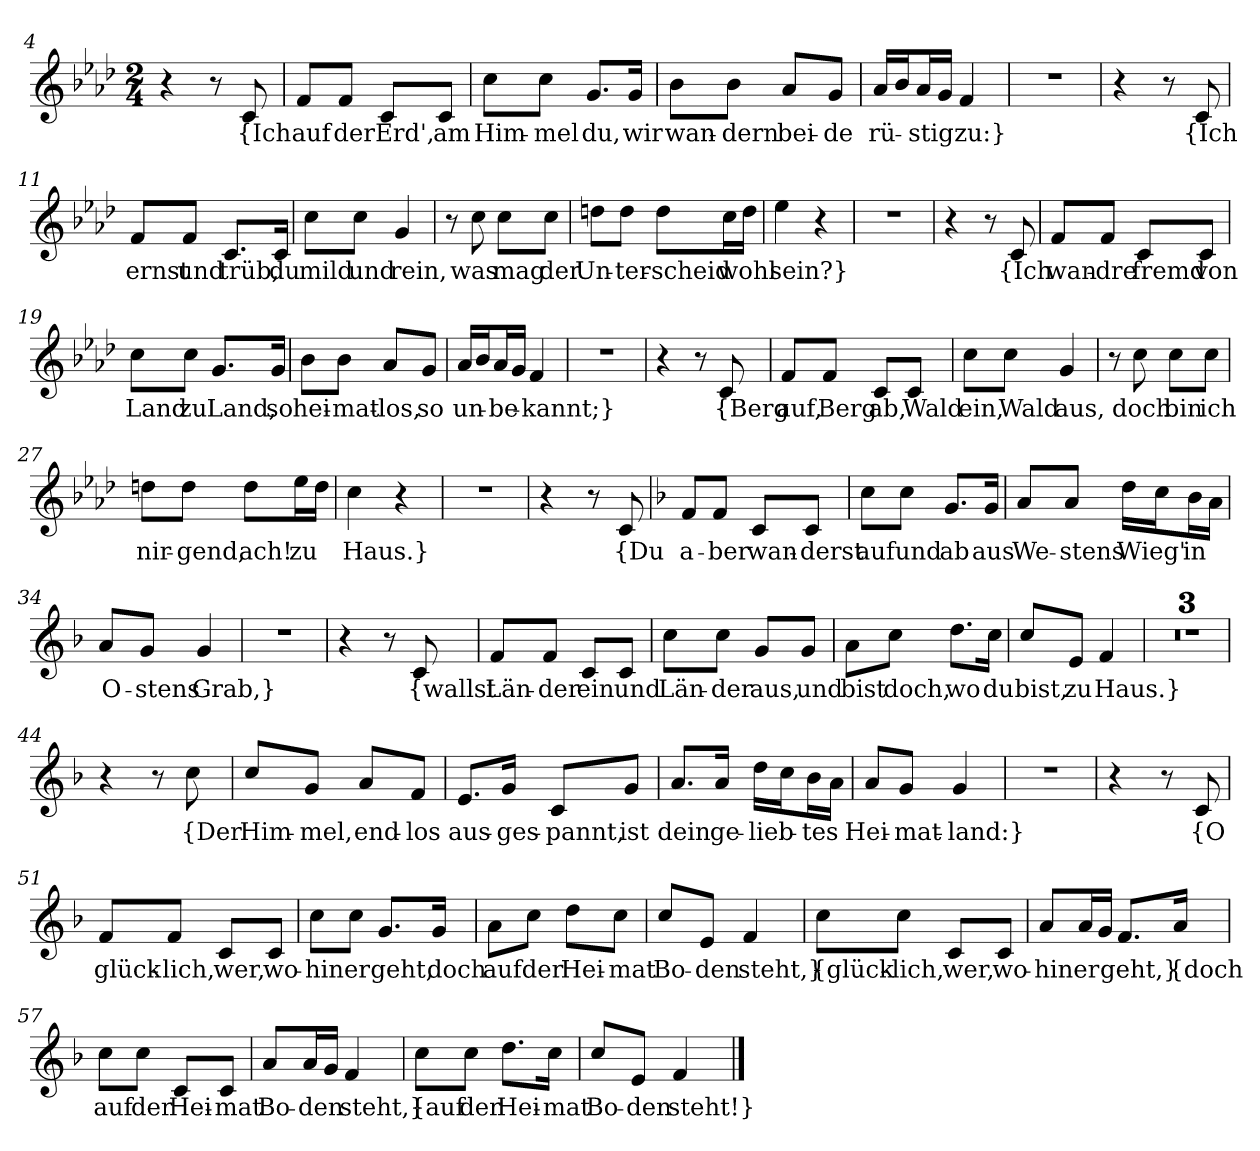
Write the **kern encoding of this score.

**kern	**text
*part1	*part1
*staff1	*staff1
*clefG2	*
*k[b-e-a-d-]	*
*M2/4	*
=4	=4
4r	.
8r	.
8c	{Ich
=5	=5
8f/L	auf
8f/J	der
8c/L	Erd',
8c/J	am
=6	=6
8cc\L	Him-
8cc\J	-mel
8.g/L	du,
16g/Jk	wir
=7	=7
8b-\L	wan-
8b-\J	-dern
8a-/L	bei-
8g/J	-de
=8	=8
16a-/LL	rü-
16b-/J	.
16a-/L	-stig
16g/JJ	.
4f	zu:}
=9	=9
2r	.
=10	=10
4r	.
8r	.
8c	{Ich
=11	=11
8f/L	ernst
8f/J	und
8.c/L	trüb,
16c/Jk	du
=12	=12
8cc\L	mild
8cc\J	und
4g	rein,
=13	=13
8r	.
8cc	was
8cc\L	mag
8cc\J	der
=14	=14
8ddn\L	Un-
8dd\J	-ter-
8dd\L	-scheid
16cc\L	wohl
16dd\JJ	.
=15	=15
4ee-	sein?}
4r	.
=16	=16
2r	.
=17	=17
4r	.
8r	.
8c	{Ich
=18	=18
8f/L	wan-
8f/J	-dre
8c/L	fremd
8c/J	von
=19	=19
8cc\L	Land
8cc\J	zu
8.g/L	Land,
16g/Jk	so
=20	=20
8b-\L	hei-
8b-\J	-mat-
8a-/L	-los,
8g/J	so
=21	=21
16a-/LL	un-
16b-/J	.
16a-/L	-be-
16g/JJ	.
4f	-kannt;}
=22	=22
2r	.
=23	=23
4r	.
8r	.
8c	{Berg
=24	=24
8f/L	auf,
8f/J	Berg
8c/L	ab,
8c/J	Wald
=25	=25
8cc\L	ein,
8cc\J	Wald
4g	aus,
=26	=26
8r	.
8cc	doch
8cc\L	bin
8cc\J	ich
=27	=27
8ddn\L	nir-
8dd\J	-gend,
8dd\L	ach!
16ee-\L	zu
16dd\JJ	.
=28	=28
4cc	Haus.}
4r	.
=29	=29
2r	.
=30	=30
4r	.
8r	.
8c	{Du
=31	=31
*k[b-]	*
8f/L	a-
8f/J	-ber
8c/L	wan-
8c/J	-derst
=32	=32
8cc\L	auf
8cc\J	und
8.g/L	ab
16g/Jk	aus
=33	=33
8a/L	We-
8a/J	-stens
16dd\LL	Wieg'
16cc\J	.
16b-\L	in
16a\JJ	.
=34	=34
8a/L	O-
8g/J	-stens
4g	Grab,}
=35	=35
2r	.
=36	=36
4r	.
8r	.
8c	{wallst
=37	=37
8f/L	Län-
8f/J	-der
8c/L	ein
8c/J	und
=38	=38
8cc\L	Län-
8cc\J	-der
8g/L	aus,
8g/J	und
=39	=39
8a\L	bist
8cc\J	doch,
8.dd\L	wo
16cc\Jk	du
=40	=40
8cc/L	bist,
8e/J	zu
4f	Haus.}
=41	=41
2r	.
=42	=42
2r	.
=43	=43
2r	.
=44	=44
4r	.
8r	.
8cc	{Der
=45	=45
8cc/L	Him-
8g/J	-mel,
8a/L	end-
8f/J	-los
=46	=46
8.e/L	aus-
16g/Jk	-ges-
8c/L	-pannt,
8g/J	ist
=47	=47
8.a/L	dein
16a/Jk	ge-
16dd\LL	-lieb-
16cc\J	.
16b-\L	-tes
16a\JJ	.
=48	=48
8a/L	Hei-
8g/J	-mat-
4g	-land:}
=49	=49
2r	.
=50	=50
4r	.
8r	.
8c	{O
=51	=51
8f/L	glück-
8f/J	-lich,
8c/L	wer,
8c/J	wo-
=52	=52
8cc\L	-hin
8cc\J	er
8.g/L	geht,
16g/Jk	doch
=53	=53
8a\L	auf
8cc\J	der
8dd\L	Hei-
8cc\J	-mat
=54	=54
8cc/L	Bo-
8e/J	-den
4f	steht,}
=55	=55
8cc\L	{glück-
8cc\J	-lich,
8c/L	wer,
8c/J	wo-
=56	=56
8a/L	-hin
16a/L	er
16g/JJ	.
8.f/L	geht,}
16a/Jk	{doch
=57	=57
8cc\L	auf
8cc\J	der
8c/L	Hei-
8c/J	-mat
=58	=58
8a/L	Bo-
16a/L	-den
16g/JJ	.
4f	steht,}
=59	=59
8cc\L	{auf
8cc\J	der
8.dd\L	Hei-
16cc\Jk	-mat
=60	=60
8cc/L	Bo-
8e/J	-den
4f	steht!}
==	==
*-	*-
